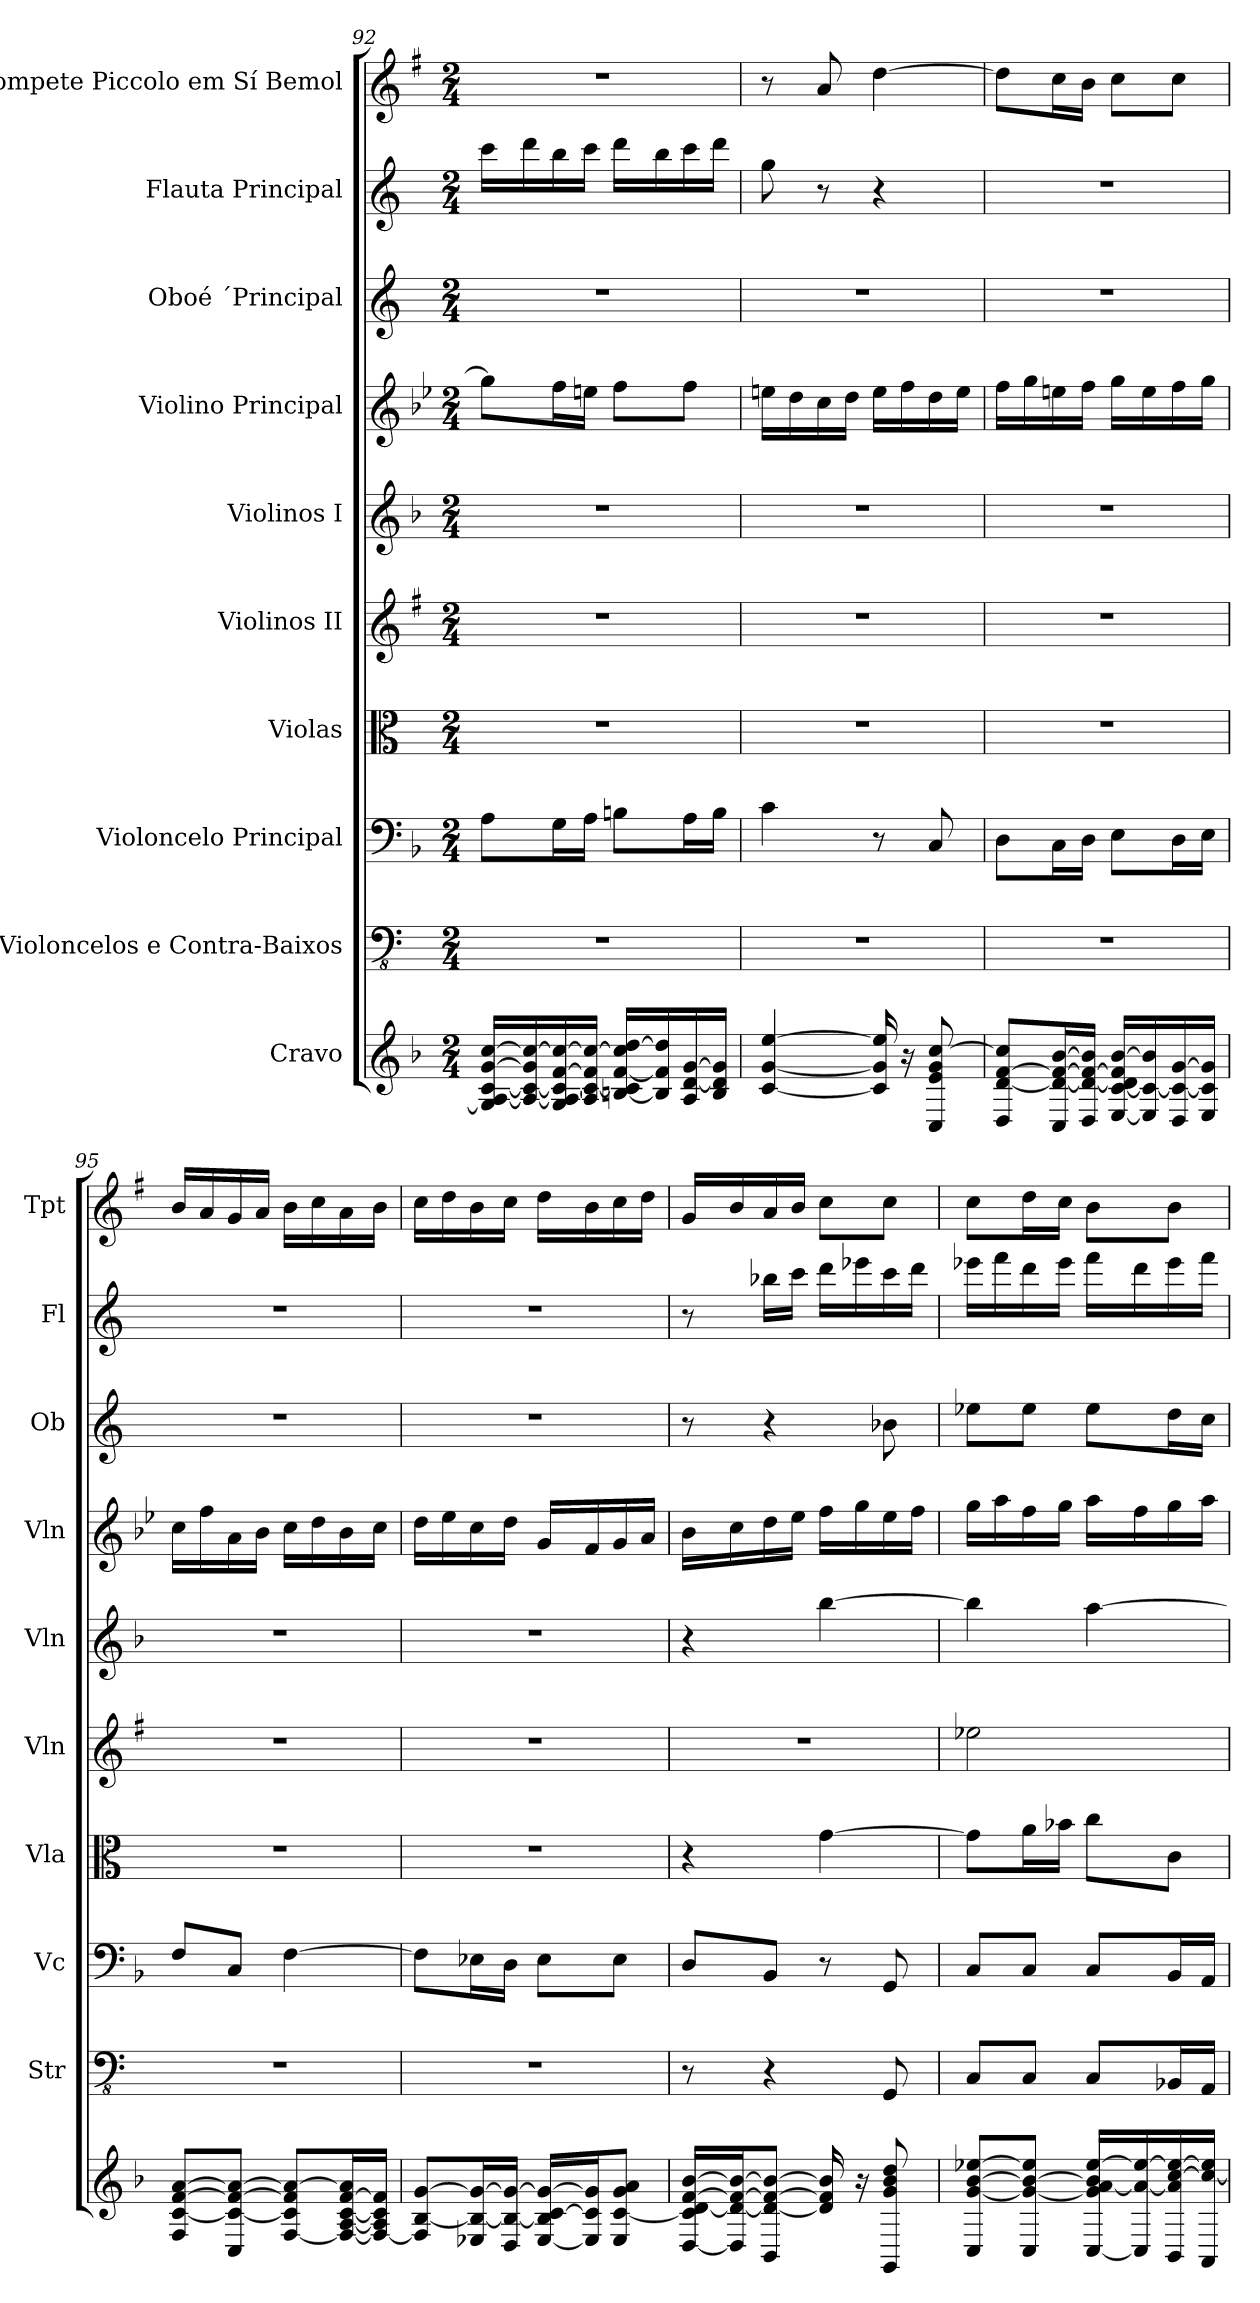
**kern	**kern	**kern	**kern	**kern	**kern	**kern	**kern	**kern	**kern
*part10	*part9	*part8	*part7	*part6	*part5	*part4	*part3	*part2	*part1
*staff10	*staff9	*staff8	*staff7	*staff6	*staff5	*staff4	*staff3	*staff2	*staff1
*I"Cravo	*I"Violoncelos e Contra-Baixos	*I"Violoncelo Principal	*I"Violas	*I"Violinos II	*I"Violinos I	*I"Violino Principal	*I"Oboé ´Principal	*I"Flauta Principal	*I"Trompete Piccolo em Sí Bemol
*	*I'Str	*I'Vc	*I'Vla	*I'Vln	*I'Vln	*I'Vln	*I'Ob	*I'Fl	*I'Tpt
*clefG2	*clefFv4	*clefF4	*clefC3	*clefG2	*clefG2	*clefG2	*clefG2	*clefG2	*clefG2
*	*	*	*	*	*	*	*	*	*ITrd-6c-10
*k[b-]	*k[]	*k[b-]	*k[]	*k[f#]	*k[b-]	*k[b-e-]	*k[]	*k[]	*k[b-]
*F:	*C:	*F:	*C:	*G:	*F:	*B-:	*C:	*C:	*F:
*M2/4	*M2/4	*M2/4	*M2/4	*M2/4	*M2/4	*M2/4	*M2/4	*M2/4	*M2/4
=92	=92	=92	=92	=92	=92	=92	=92	=92	=92
16G/] [16A/ [16c/ [16g/ [16cc/LL	2r	8A\L	2r	2r	2r	8gg\L]	2r	16ccc\LL	2r
16A/_ 16c/_ 16g/] 16cc/_	.	.	.	.	.	.	.	16ddd\	.
16G/ 16A/] 16c/_ [16f/ 16cc/_	.	16G\L	.	.	.	16ff\L	.	16bb\	.
16A/ 16c/_ 16f/] 16cc/_JJ	.	16A\JJ	.	.	.	16een\JJ	.	16ccc\JJ	.
[16Bn/ 16c/] [16f/ 16cc/] [16dd/LL	.	8Bn\L	.	.	.	8ff\L	.	16ddd\LL	.
16B/] 16f/] 16dd/]	.	.	.	.	.	.	.	16bb\	.
16A/ [16d/ [16g/	.	16A\L	.	.	.	8ff\J	.	16ccc\	.
16B/ 16d/] 16g/]JJ	.	16B\JJ	.	.	.	.	.	16ddd\JJ	.
=93	=93	=93	=93	=93	=93	=93	=93	=93	=93
[4c/ [4g/ [4ee/	2r	4c\	2r	2r	2r	16een\LL	2r	8gg\	8r
.	.	.	.	.	.	16dd\	.	.	.
.	.	.	.	.	.	16cc\	.	8r	8gg/
.	.	.	.	.	.	16dd\JJ	.	.	.
16c/] 16g/] 16ee/]	.	8r	.	.	.	16ee\LL	.	4r	[4ccc\
16r	.	.	.	.	.	16ff\	.	.	.
8C/ 8e/ 8g/ [8cc/	.	8C/	.	.	.	16dd\	.	.	.
.	.	.	.	.	.	16ee\JJ	.	.	.
=94	=94	=94	=94	=94	=94	=94	=94	=94	=94
8D/ [8d/ [8f/ 8cc/]L	2r	8D\L	2r	2r	2r	16ff\LL	2r	2r	8ccc\L]
.	.	.	.	.	.	16gg\	.	.	.
16C/ 16d/_ 16f/_ [16b-/L	.	16C\L	.	.	.	16een\	.	.	16bb-\L
16D/ 16d/_ 16f/_ 16b-/]JJ	.	16D\JJ	.	.	.	16ff\JJ	.	.	16aa\JJ
[16E/ [16c/ 16d/] 16f/] [16b-/LL	.	8E\L	.	.	.	16gg\LL	.	.	8bb-\L
16E/] 16c/_ 16b-/]	.	.	.	.	.	16ee\	.	.	.
16D/ 16c/_ [16g/	.	16D\L	.	.	.	16ff\	.	.	8bb-\J
16E/ 16c/] 16g/]JJ	.	16E\JJ	.	.	.	16gg\JJ	.	.	.
!!LO:PB:g=z
=95	=95	=95	=95	=95	=95	=95	=95	=95	=95
8F/ [8c/ [8f/ [8a/L	2r	8F/L	2r	2r	2r	16cc\LL	2r	2r	16aa/LL
.	.	.	.	.	.	16ff\	.	.	16gg/
8C/ 8c/_ 8f/_ 8a/_J	.	8C/J	.	.	.	16a\	.	.	16ff/
.	.	.	.	.	.	16b-\JJ	.	.	16gg/JJ
[8F/ 8c/] 8f/] 8a/_L	.	[4F\	.	.	.	16cc\LL	.	.	16aa\LL
.	.	.	.	.	.	16dd\	.	.	16bb-\
16F/_ [16A/ [16c/ [16f/ 16a/]L	.	.	.	.	.	16b-\	.	.	16gg\
16F/_ 16A/] 16c/] 16f/]JJ	.	.	.	.	.	16cc\JJ	.	.	16aa\JJ
=96	=96	=96	=96	=96	=96	=96	=96	=96	=96
8F/] [8B-/ [8g/L	2r	8F\L]	2r	2r	2r	16dd\LL	2r	2r	16bb-\LL
.	.	.	.	.	.	16ee-\	.	.	16ccc\
16E-X/ 16B-/_ 16g/_L	.	16E-X\L	.	.	.	16cc\	.	.	16aa\
16D/ 16B-/_ 16g/_JJ	.	16D\JJ	.	.	.	16dd\JJ	.	.	16bb-\JJ
[16E-/ 16B-/] [16c/ 16g/_LL	.	8E-\L	.	.	.	16g/LL	.	.	16ccc\LL
16E-/] 16c/] 16g/]J	.	.	.	.	.	16f/	.	.	16aa\
8E-/ [8c/ 8g/ 8a/J	.	8E-\J	.	.	.	16g/	.	.	16bb-\
.	.	.	.	.	.	16a/JJ	.	.	16ccc\JJ
=97	=97	=97	=97	=97	=97	=97	=97	=97	=97
[16D/ 16c/] [16d/ [16f/ [16b-/LL	8r	8D/L	4r	2r	4r	16b-\LL	8r	8r	16ff/LL
16D/] 16d/_ 16f/_ 16b-/_J	.	.	.	.	.	16cc\	.	.	16aa/
8BB-/ 8d/_ 8f/_ 8b-/_J	4r	8BB-/J	.	.	.	16dd\	4r	16bb-X\LL	16gg/
.	.	.	.	.	.	16ee-\JJ	.	16ccc\JJ	16aa/JJ
16d/] 16f/] 16b-/]	.	8r	[4g\	.	[4bb-\	16ff\LL	.	16ddd\LL	8bb-\L
16r	.	.	.	.	.	16gg\	.	16eee-X\	.
8GG/ 8g/ 8b-/ 8dd/	8GGG/	8GG/	.	.	.	16ee-\	8b-X\	16ccc\	8bb-\J
.	.	.	.	.	.	16ff\JJ	.	16ddd\JJ	.
=98	=98	=98	=98	=98	=98	=98	=98	=98	=98
8C/ [8g/ [8b-/ [8ee-X/L	8CC/L	8C/L	8g\L]	2ee-X\	4bb-\]	16gg\LL	8ee-X\L	16eee-X\LL	8bb-\L
.	.	.	.	.	.	16aa\	.	16fff\	.
8C/ 8g/_ 8b-/_ 8ee-/]J	8CC/J	8C/J	16a\L	.	.	16ff\	8ee-\J	16ddd\	16ccc\L
.	.	.	16b-X\JJ	.	.	16gg\JJ	.	16eee-\JJ	16bb-\JJ
[16C/ 16g/] [16a/ 16b-/] [16ee-/LL	8CC/L	8C/L	8cc\L	.	[4aa\	16aa\LL	8ee-\L	16fff\LL	8aa\L
16C/] 16a/_ 16ee-/_	.	.	.	.	.	16ff\	.	16ddd\	.
16BB-/ 16a/] [16cc/ 16ee-/_	16BBB-X/L	16BB-/L	8c\J	.	.	16gg\	16dd\L	16eee-\	8aa\J
16AA/ 16cc/_ 16ee-/]JJ	16AAA/JJ	16AA/JJ	.	.	.	16aa\JJ	16cc\JJ	16fff\JJ	.
=	=	=	=	=	=	=	=	=	=
*-	*-	*-	*-	*-	*-	*-	*-	*-	*-
